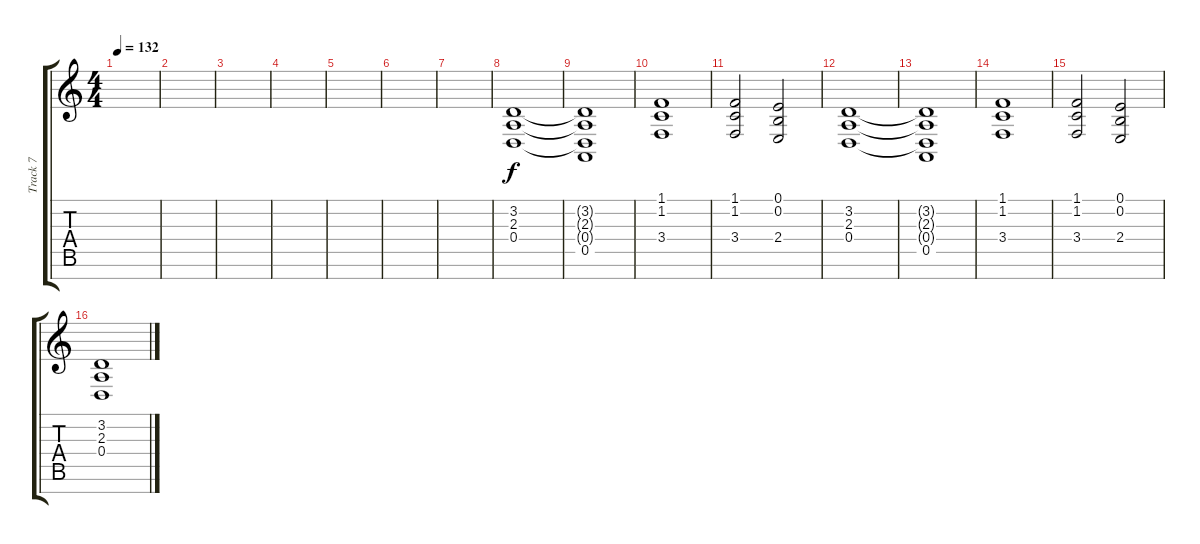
\track ("Track 7" "Track 7") {instrument churchorgan}
\staff {score tabs}
\tuning (E4 B3 G3 D3 A2 E2 B1) {hide}
\ts (4 4)
\tempo 132
\clef g2
\ks c
|
|
|
|
|
|
|
(3.2 2.3 0.4).1 |
(3.2{t} 2.3{t} 0.4{t} 0.5).1 |
(1.1 1.2 3.4).1 |
(1.1 1.2 3.4).2 (0.1 0.2 2.4).2 |
(3.2 2.3 0.4).1 |
(3.2{t} 2.3{t} 0.4{t} 0.5).1 |
(1.1 1.2 3.4).1 |
(1.1 1.2 3.4).2 (0.1 0.2 2.4).2 |
(3.2 2.3 0.4).1
